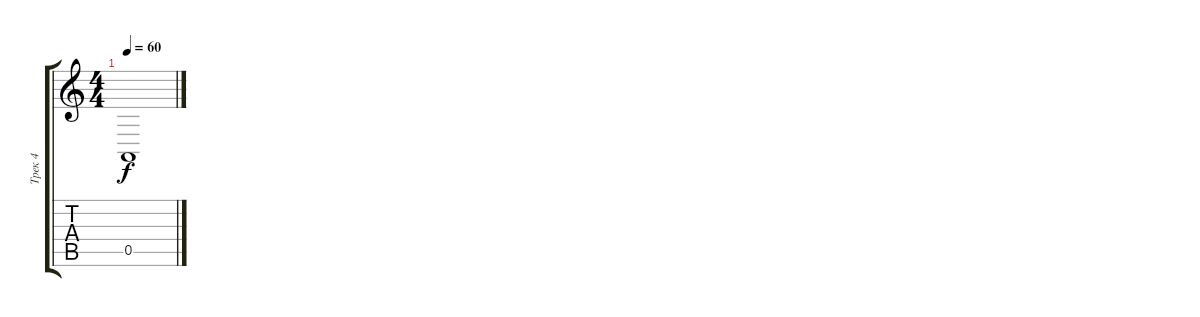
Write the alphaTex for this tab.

\track ("Трек 4" "Трек 4") {instrument drawbarorgan}
\staff {score tabs}
\tuning (E4 B3 G3 D3 A2 E2) {hide}
\ts (4 4)
\tempo 60
\clef g2
\ks c
0.5.1{dy f}
